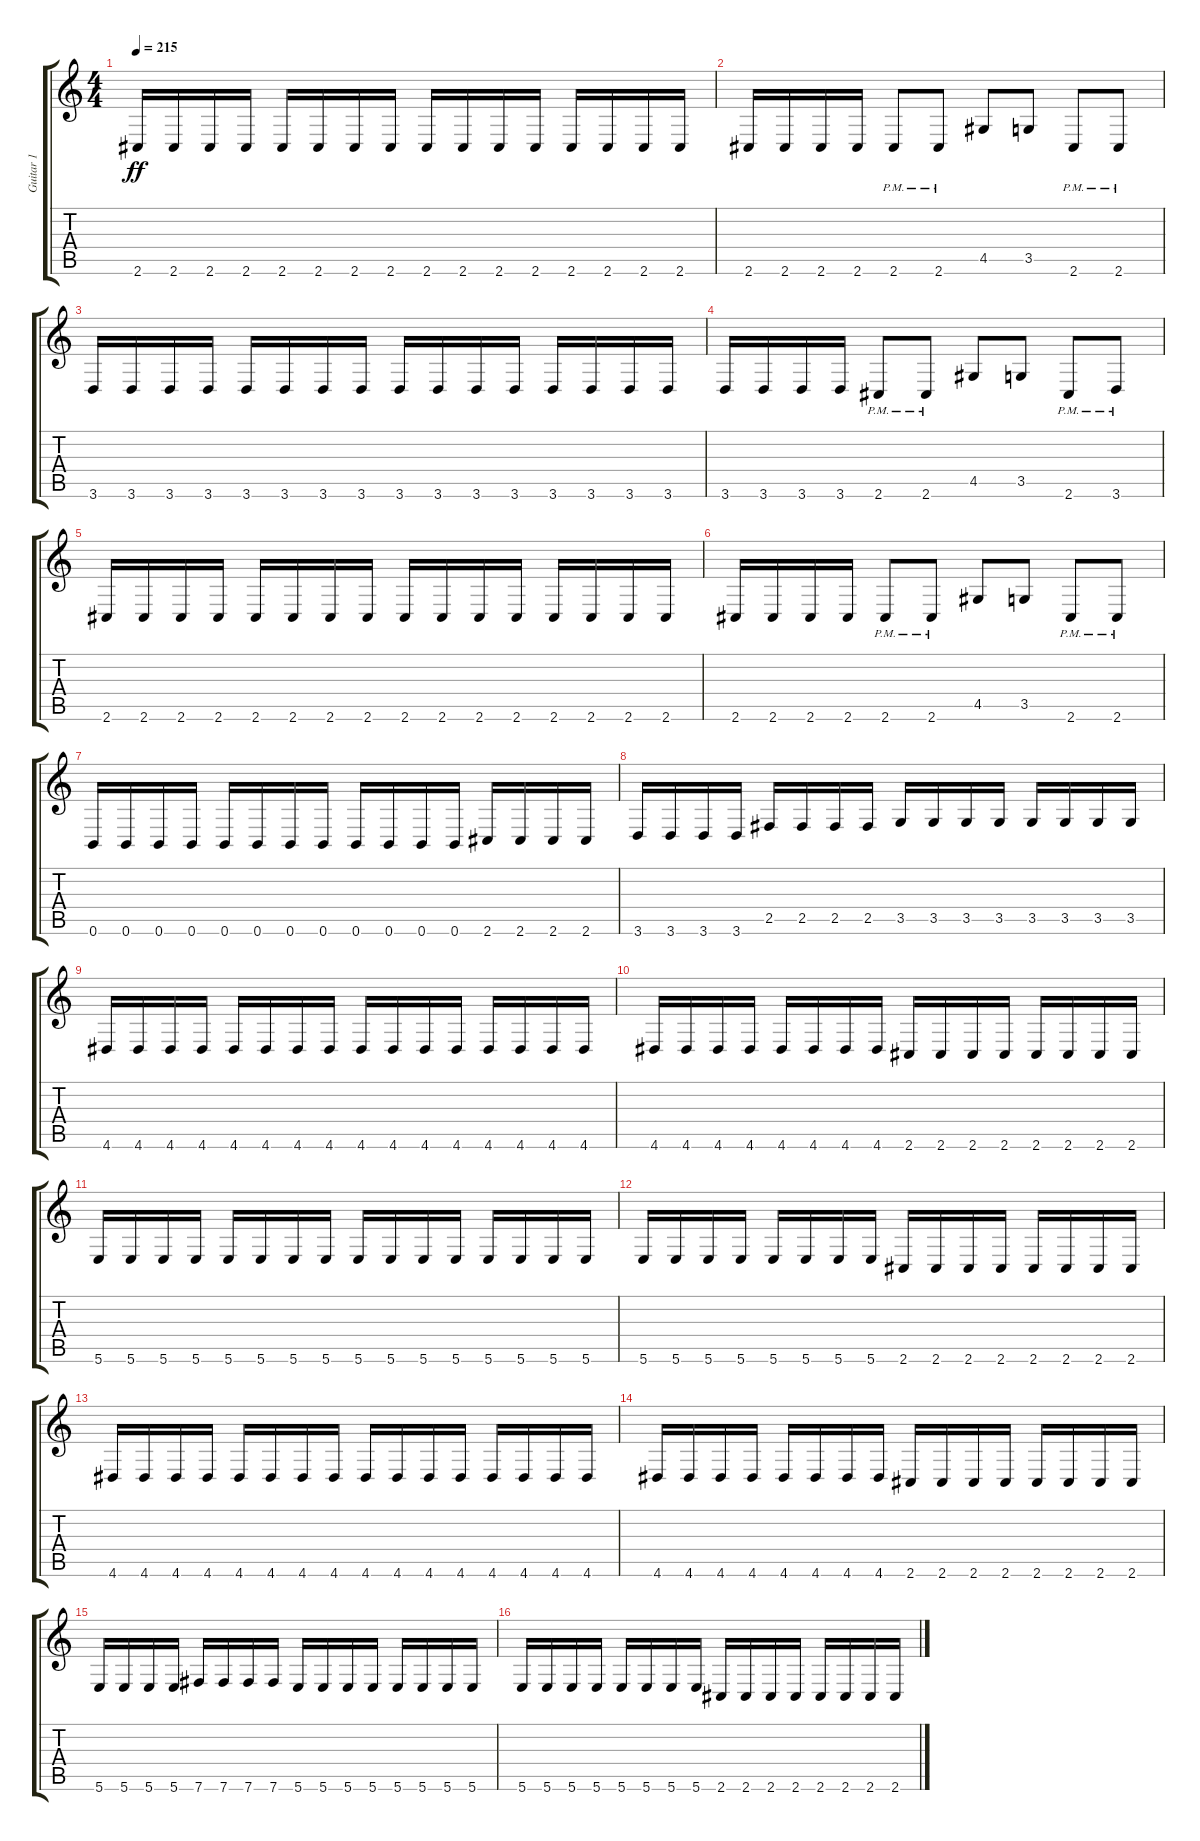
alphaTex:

\track ("Guitar 1" "Guitar 1") {instrument distortionguitar}
\staff {score tabs}
\tuning (B3 Gb3 D3 A2 E2 B1) {hide}
\ts (4 4)
\tempo 215
\clef g2
\ks c
2.6.16{dy ff} 2.6.16 2.6.16 2.6.16 2.6.16 2.6.16 2.6.16 2.6.16 2.6.16 2.6.16 2.6.16 2.6.16 2.6.16 2.6.16 2.6.16 2.6.16 |
2.6.16 2.6.16 2.6.16 2.6.16 2.6{pm}.8 2.6{pm}.8 4.5.8 3.5.8 2.6{pm}.8 2.6{pm}.8 |
3.6.16 3.6.16 3.6.16 3.6.16 3.6.16 3.6.16 3.6.16 3.6.16 3.6.16 3.6.16 3.6.16 3.6.16 3.6.16 3.6.16 3.6.16 3.6.16 |
3.6.16 3.6.16 3.6.16 3.6.16 2.6{pm}.8 2.6{pm}.8 4.5.8 3.5.8 2.6{pm}.8 3.6{pm}.8 |
2.6.16 2.6.16 2.6.16 2.6.16 2.6.16 2.6.16 2.6.16 2.6.16 2.6.16 2.6.16 2.6.16 2.6.16 2.6.16 2.6.16 2.6.16 2.6.16 |
2.6.16 2.6.16 2.6.16 2.6.16 2.6{pm}.8 2.6{pm}.8 4.5.8 3.5.8 2.6{pm}.8 2.6{pm}.8 |
0.6.16 0.6.16 0.6.16 0.6.16 0.6.16 0.6.16 0.6.16 0.6.16 0.6.16 0.6.16 0.6.16 0.6.16 2.6.16 2.6.16 2.6.16 2.6.16 |
3.6.16 3.6.16 3.6.16 3.6.16 2.5.16 2.5.16 2.5.16 2.5.16 3.5.16 3.5.16 3.5.16 3.5.16 3.5.16 3.5.16 3.5.16 3.5.16 |
4.6.16 4.6.16 4.6.16 4.6.16 4.6.16 4.6.16 4.6.16 4.6.16 4.6.16 4.6.16 4.6.16 4.6.16 4.6.16 4.6.16 4.6.16 4.6.16 |
4.6.16 4.6.16 4.6.16 4.6.16 4.6.16 4.6.16 4.6.16 4.6.16 2.6.16 2.6.16 2.6.16 2.6.16 2.6.16 2.6.16 2.6.16 2.6.16 |
5.6.16 5.6.16 5.6.16 5.6.16 5.6.16 5.6.16 5.6.16 5.6.16 5.6.16 5.6.16 5.6.16 5.6.16 5.6.16 5.6.16 5.6.16 5.6.16 |
5.6.16 5.6.16 5.6.16 5.6.16 5.6.16 5.6.16 5.6.16 5.6.16 2.6.16 2.6.16 2.6.16 2.6.16 2.6.16 2.6.16 2.6.16 2.6.16 |
4.6.16 4.6.16 4.6.16 4.6.16 4.6.16 4.6.16 4.6.16 4.6.16 4.6.16 4.6.16 4.6.16 4.6.16 4.6.16 4.6.16 4.6.16 4.6.16 |
4.6.16 4.6.16 4.6.16 4.6.16 4.6.16 4.6.16 4.6.16 4.6.16 2.6.16 2.6.16 2.6.16 2.6.16 2.6.16 2.6.16 2.6.16 2.6.16 |
5.6.16 5.6.16 5.6.16 5.6.16 7.6.16 7.6.16 7.6.16 7.6.16 5.6.16 5.6.16 5.6.16 5.6.16 5.6.16 5.6.16 5.6.16 5.6.16 |
5.6.16 5.6.16 5.6.16 5.6.16 5.6.16 5.6.16 5.6.16 5.6.16 2.6.16 2.6.16 2.6.16 2.6.16 2.6.16 2.6.16 2.6.16 2.6.16
